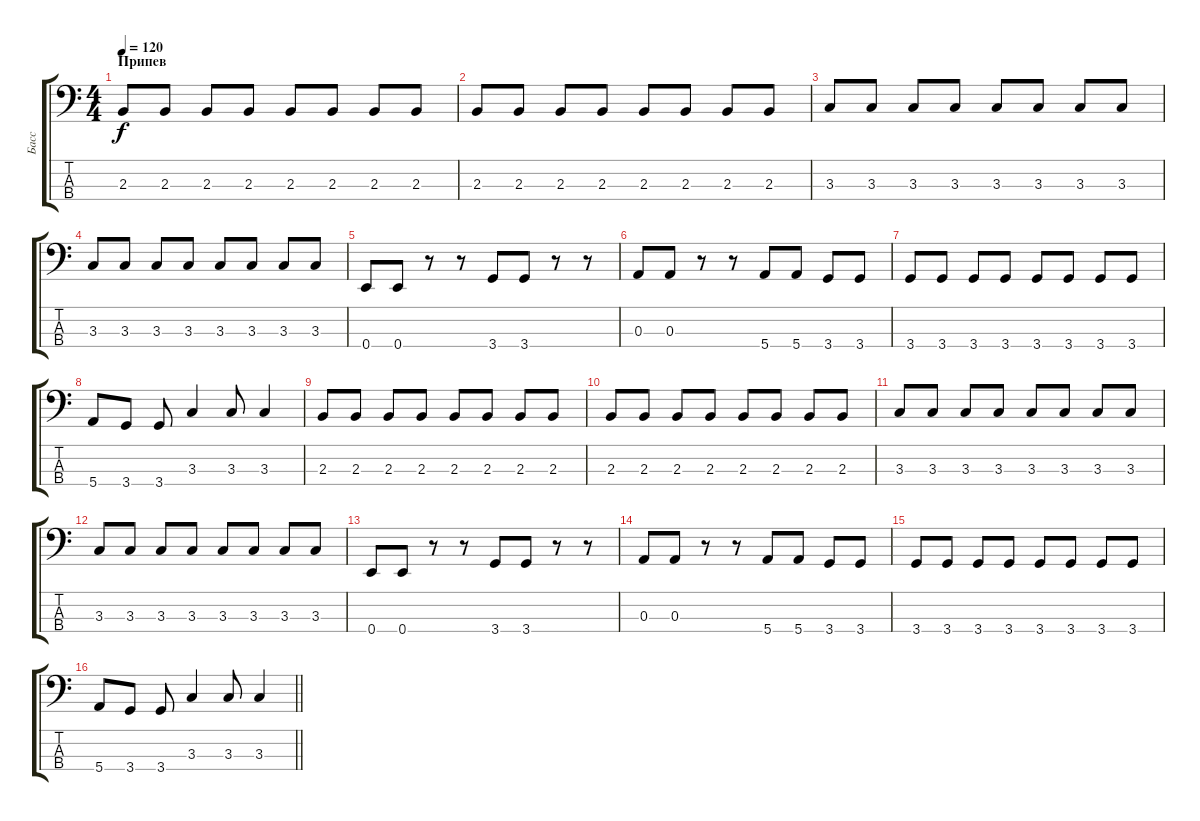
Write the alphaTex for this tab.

\track ("Басс" "Басс") {instrument electricbasspick}
\staff {score tabs}
\tuning (G2 D2 A1 E1) {hide}
\ts (4 4)
\section ("" "Припев")
\tempo 120
\clef f4
\ks c
2.3.8{dy f} 2.3.8 2.3.8 2.3.8 2.3.8 2.3.8 2.3.8 2.3.8 |
2.3.8 2.3.8 2.3.8 2.3.8 2.3.8 2.3.8 2.3.8 2.3.8 |
3.3.8 3.3.8 3.3.8 3.3.8 3.3.8 3.3.8 3.3.8 3.3.8 |
3.3.8 3.3.8 3.3.8 3.3.8 3.3.8 3.3.8 3.3.8 3.3.8 |
0.4.8 0.4.8 r.8 r.8 3.4.8 3.4.8 r.8 r.8 |
0.3.8 0.3.8 r.8 r.8 5.4.8 5.4.8 3.4.8 3.4.8 |
3.4.8 3.4.8 3.4.8 3.4.8 3.4.8 3.4.8 3.4.8 3.4.8 |
5.4.8 3.4.8 3.4.8 3.3.4 3.3.8 3.3.4 |
2.3.8 2.3.8 2.3.8 2.3.8 2.3.8 2.3.8 2.3.8 2.3.8 |
2.3.8 2.3.8 2.3.8 2.3.8 2.3.8 2.3.8 2.3.8 2.3.8 |
3.3.8 3.3.8 3.3.8 3.3.8 3.3.8 3.3.8 3.3.8 3.3.8 |
3.3.8 3.3.8 3.3.8 3.3.8 3.3.8 3.3.8 3.3.8 3.3.8 |
0.4.8 0.4.8 r.8 r.8 3.4.8 3.4.8 r.8 r.8 |
0.3.8 0.3.8 r.8 r.8 5.4.8 5.4.8 3.4.8 3.4.8 |
3.4.8 3.4.8 3.4.8 3.4.8 3.4.8 3.4.8 3.4.8 3.4.8 |
\barLineRight lightlight
5.4.8 3.4.8 3.4.8 3.3.4 3.3.8 3.3.4
